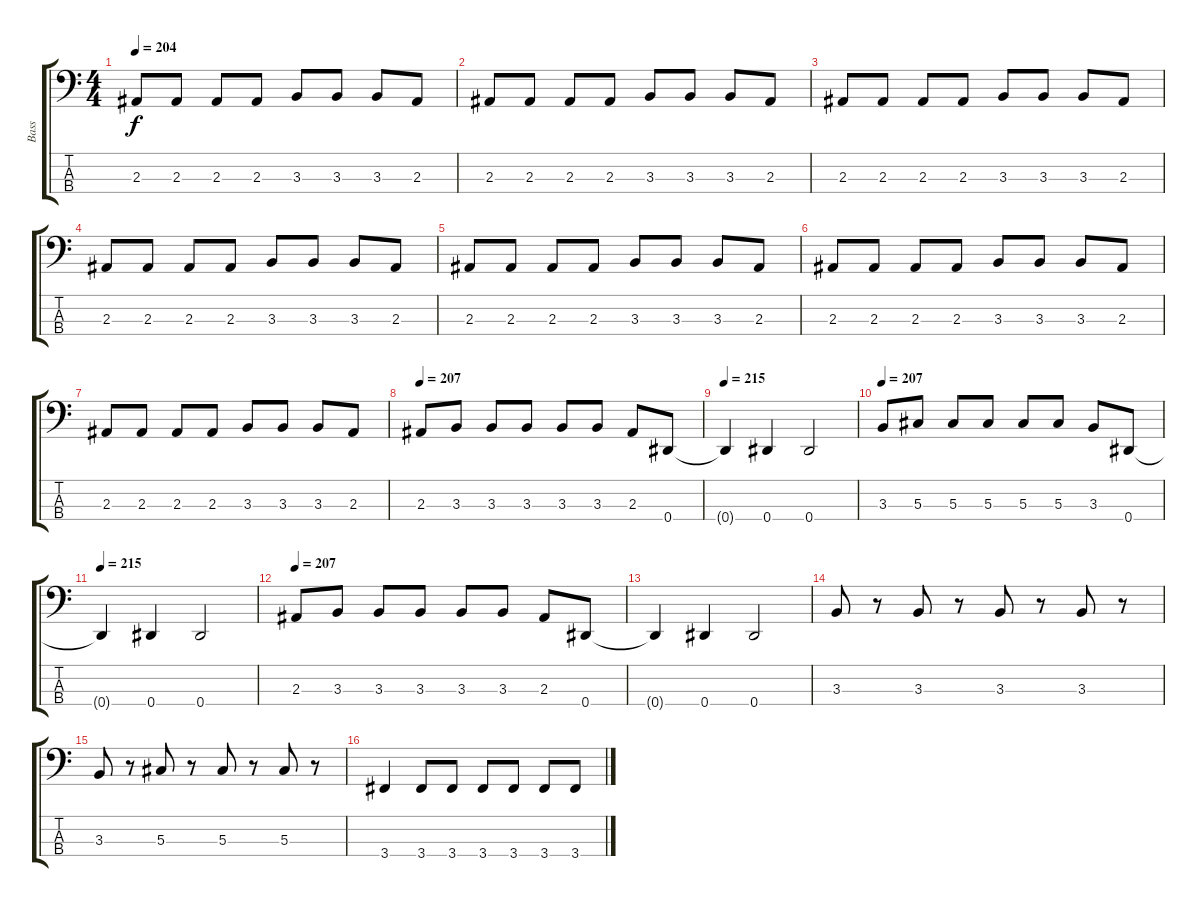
\track ("Bass" "Bass") {instrument electricbasspick}
\staff {score tabs}
\tuning (Gb2 Db2 Ab1 Eb1) {hide}
\ts (4 4)
\tempo 204
\clef f4
\ks c
2.3.8{dy f} 2.3.8 2.3.8 2.3.8 3.3.8 3.3.8 3.3.8 2.3.8 |
2.3.8 2.3.8 2.3.8 2.3.8 3.3.8 3.3.8 3.3.8 2.3.8 |
2.3.8 2.3.8 2.3.8 2.3.8 3.3.8 3.3.8 3.3.8 2.3.8 |
2.3.8 2.3.8 2.3.8 2.3.8 3.3.8 3.3.8 3.3.8 2.3.8 |
2.3.8 2.3.8 2.3.8 2.3.8 3.3.8 3.3.8 3.3.8 2.3.8 |
2.3.8 2.3.8 2.3.8 2.3.8 3.3.8 3.3.8 3.3.8 2.3.8 |
2.3.8 2.3.8 2.3.8 2.3.8 3.3.8 3.3.8 3.3.8 2.3.8 |
\tempo 207
2.3.8{volume 13} 3.3.8 3.3.8 3.3.8 3.3.8 3.3.8 2.3.8 0.4.8 |
\tempo 215
0.4{t}.4 0.4.4 0.4.2 |
\tempo 207
3.3.8 5.3.8 5.3.8 5.3.8 5.3.8 5.3.8 3.3.8 0.4.8 |
\tempo 215
0.4{t}.4 0.4.4 0.4.2 |
\tempo 207
2.3.8 3.3.8 3.3.8 3.3.8 3.3.8 3.3.8 2.3.8 0.4.8 |
0.4{t}.4 0.4.4 0.4.2 |
3.3.8 r.8 3.3.8 r.8 3.3.8 r.8 3.3.8 r.8 |
3.3.8 r.8 5.3.8 r.8 5.3.8 r.8 5.3.8 r.8 |
3.4.4 3.4.8 3.4.8 3.4.8 3.4.8 3.4.8 3.4.8
